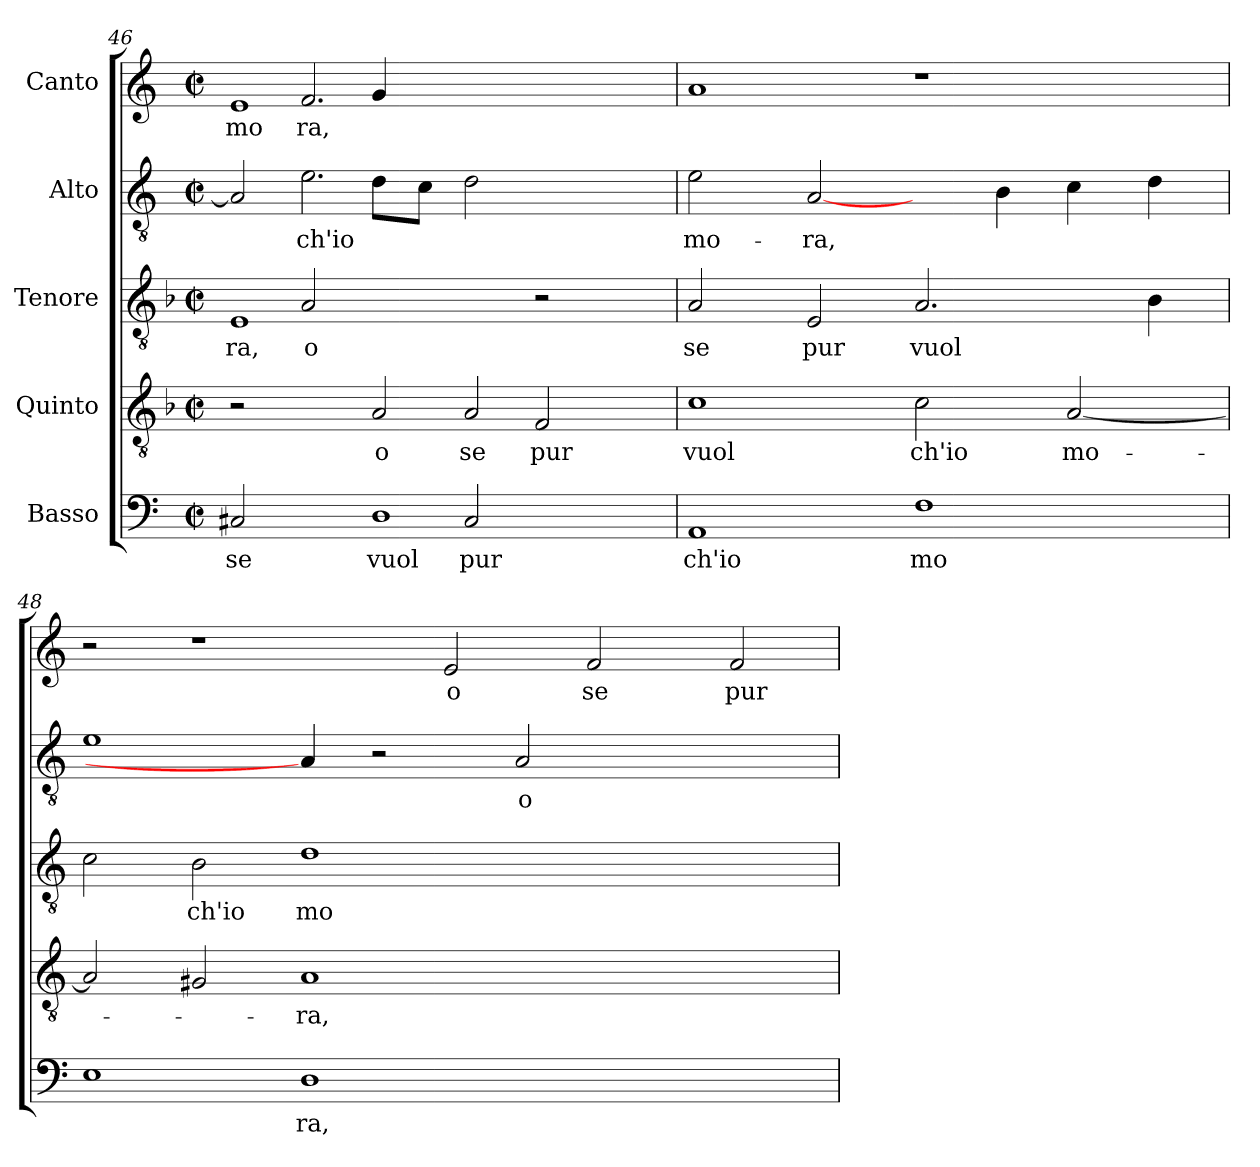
**kern	**text	**kern	**text	**kern	**text	**kern	**text	**kern	**text
*part5	*part5	*part4	*part4	*part3	*part3	*part2	*part2	*part1	*part1
*staff5	*staff5	*staff4	*staff4	*staff3	*staff3	*staff2	*staff2	*staff1	*staff1
*I"Basso	*	*I"Quinto	*	*I"Tenore	*	*I"Alto	*	*I"Canto	*
*clefF4	*	*clefGv2	*	*clefGv2	*	*clefGv2	*	*clefG2	*
*	*	*k[b-]	*	*k[b-]	*	*	*	*k[]	*
*	*	*F:	*	*F:	*	*	*	*C:	*
*M2/2	*	*M2/2	*	*M2/2	*	*M2/2	*	*M2/2	*
*met(c|)	*	*met(c|)	*	*met(c|)	*	*met(c|)	*	*met(c|)	*
=46	=46	=46	=46	=46	=46	=46	=46	=46	=46
!	!LO:LY:b:cj	!	!	!LO:N:vis=1	!LO:LY:b:cj	!LO:N:vis=2	!	!LO:N:vis=1	!LO:LY:b:cj
2C#X/	se	2r	.	4E	ra,	4A/]	.	4e	mo
!	!	!	!	!LO:N:vis=2	!LO:LY:b:cj	!LO:N:vis=2.	!LO:LY:b	!LO:N:vis=2.	!LO:LY:b
.	.	.	.	4A/	o	4e\	ch'io	4f/	ra,
!LO:N:vis=1	!LO:LY:b:cj	!LO:N:vis=2	!LO:LY:b:cj	!	!	!	!	!	!
4D	vuol	4A/	o	2ryy	.	8d\L	.	4g/	.
.	.	.	.	.	.	8c\J	.	.	.
!	!LO:LY:b:cj	!LO:N:vis=2	!LO:LY:b:cj	!	!	!LO:N:vis=2	!	!	!
2C#/	pur	4A/	se	.	.	4d\	.	2.ryy	.
!	!	!LO:N:vis=2	!LO:LY:b:cj	!	!	!	!	!	!
.	.	4F/	pur	2r	.	2ryy	.	.	.
4ryy	.	4ryy	.	.	.	.	.	.	.
!!LO:LB:g=z
=47	=47	=47	=47	=47	=47	=47	=47	=47	=47
*	*	*k[]	*	*k[]	*	*	*	*	*
*	*	*C:	*	*C:	*	*	*	*	*
!	!LO:LY:b:cj	!	!LO:LY:b:cj	!	!LO:LY:b:cj	!	!LO:LY:b:cj	!	!
*	*	*	*	*	*	*	*	*^	*
1AA	ch'io	1c	vuol	2A/	se	2e\	mo-	1a	64ryy	.
.	.	.	.	.	.	.	.	.	1ryy	.
!	!	!	!	!	!LO:LY:b:cj	!	!LO:LY:b	!	!	!
.	.	.	.	2E/	pur	[2A/	-ra,	.	.	.
!	!LO:LY:b:cj	!	!LO:LY:b:cj	!	!LO:LY:b	!	!	!	!	!
1F	mo	2c\	ch'io	2.A/	vuol	4ryy	.	1r	.	.
.	.	.	.	.	.	.	.	.	2ryy	.
.	.	.	.	.	.	4B\	.	.	.	.
!	!	!	!LO:LY:b	!	!	!	!	!	!	!
.	.	[<2A/	mo-	.	.	4c\	.	.	.	.
.	.	.	.	.	.	.	.	.	4ryy	.
.	.	.	.	4B\	.	4d\	.	.	.	.
.	.	.	.	.	.	.	.	.	8...ryy	.
*	*	*	*	*	*	*	*	*v	*v	*
=48	=48	=48	=48	=48	=48	=48	=48	=48	=48
1E	.	2A/]	.	2c\	.	1e	.	2r	.
!	!	!	!	!	!LO:LY:b:cj	!	!	!	!
.	.	2G#/	.	2B\	ch'io	.	.	1r	.
!	!LO:LY:b:cj	!	!LO:LY:b:cj	!	!LO:LY:b:cj	!	!	!	!
1D	ra,	1A	-ra,	1d	mo	4A/]	.	.	.
.	.	.	.	.	.	2r	.	.	.
!	!	!	!	!	!	!	!	!	!LO:LY:b:cj
.	.	.	.	.	.	.	.	2e/	o
!	!	!	!	!	!	!	!LO:LY:b:cj	!	!
.	.	.	.	.	.	2A/	o	.	.
!	!	!	!	!	!	!	!	!	!LO:LY:b:cj
1ryy	.	1ryy	.	1ryy	.	.	.	2f/	se
.	.	.	.	.	.	2.ryy	.	.	.
!	!	!	!	!	!	!	!	!	!LO:LY:b:cj
.	.	.	.	.	.	.	.	2f/	pur
=	=	=	=	=	=	=	=	=	=
*-	*-	*-	*-	*-	*-	*-	*-	*-	*-
